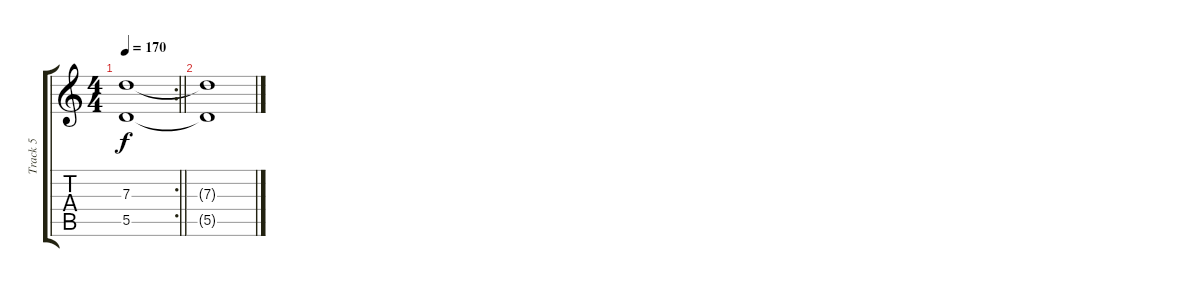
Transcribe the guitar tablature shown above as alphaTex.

\track ("Track 5" "Track 5") {instrument distortionguitar}
\staff {score tabs}
\tuning (E4 B3 G3 D3 A2 E2) {hide}
\rc 2
\ts (4 4)
\tempo 170
\clef g2
\barLineRight lightlight
\ks c
(7.3{t} 5.5{t}).1{dy f} |
(7.3{t} 5.5{t}).1
